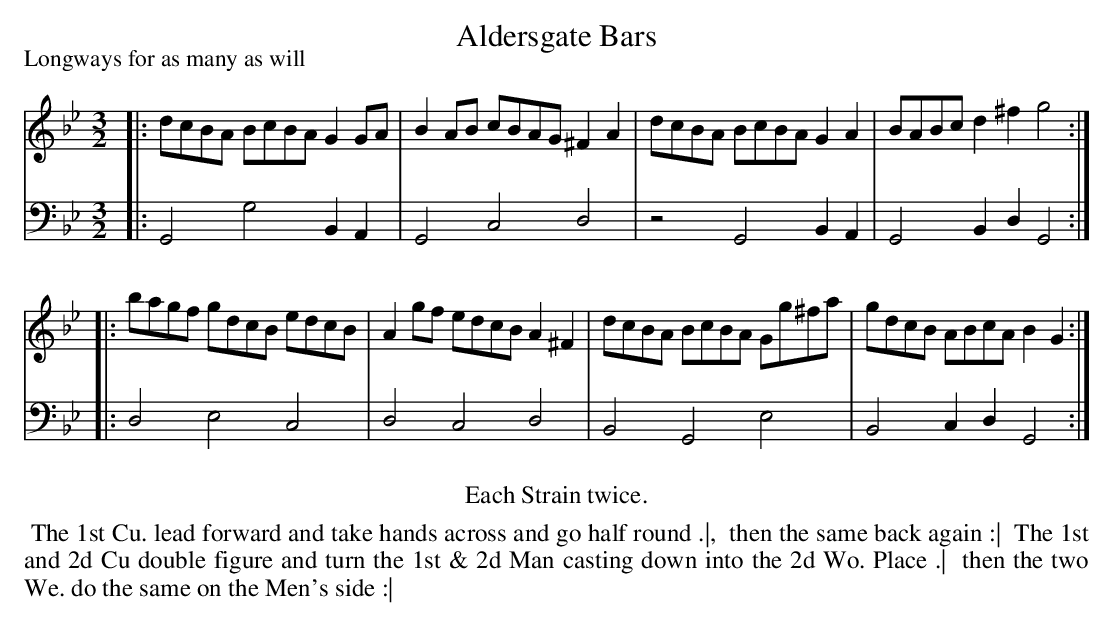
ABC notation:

X:1
T: Aldersgate Bars
P: Longways for as many as will
M: 3/2
L: 1/8
K: Gm
V: 1
|: dcBA BcBA G2GA | B2AB cBAG ^F2A2 | dcBA BcBA G2A2 | BABc d2^f2 g4 :|
|: bagf gdcB edcB | A2gf edcB A2^F2 | dcBA BcBA Gg^fa | gdcB ABcA B2G2 :|
V: 2 clef=bass middle=d
|: G4 g4 B2A2 | G4 c4 d4 | z4 G4 B2A2 | G4 B2d2 G4 :|
|: d4 e4 c4 | d4 c4 d4 | B4 G4 e4 | B4 c2d2 G4 :|
